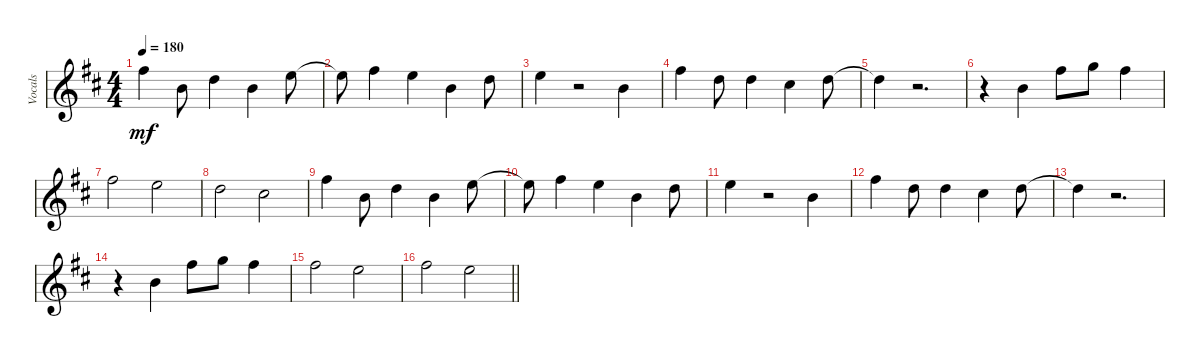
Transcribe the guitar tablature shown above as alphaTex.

\track ("Vocals" "Vocals") {instrument flute}
\staff {score}
\tuning (E4 B3 G3 D3 A2 E2 B1) {hide}
\ts (4 4)
\tempo 180
\clef g2
\ks d
14.1.4{dy mf} 7.1.8 10.1.4 7.1.4 12.1.8 |
12.1{t}.8 14.1.4 12.1.4 7.1.4 10.1.8 |
12.1.4 r.2 7.1.4 |
14.1.4 10.1.8 10.1.4 9.1.4 10.1.8 |
10.1{t}.4 r.2{d} |
r.4 7.1.4 14.1.8 15.1.8 14.1.4 |
14.1.2 12.1.2 |
10.1.2 9.1.2 |
14.1.4 7.1.8 10.1.4 7.1.4 12.1.8 |
12.1{t}.8 14.1.4 12.1.4 7.1.4 10.1.8 |
12.1.4 r.2 7.1.4 |
14.1.4 10.1.8 10.1.4 9.1.4 10.1.8 |
10.1{t}.4 r.2{d} |
r.4 7.1.4 14.1.8 15.1.8 14.1.4 |
14.1.2 12.1.2 |
\barLineRight lightlight
14.1.2 12.1.2
